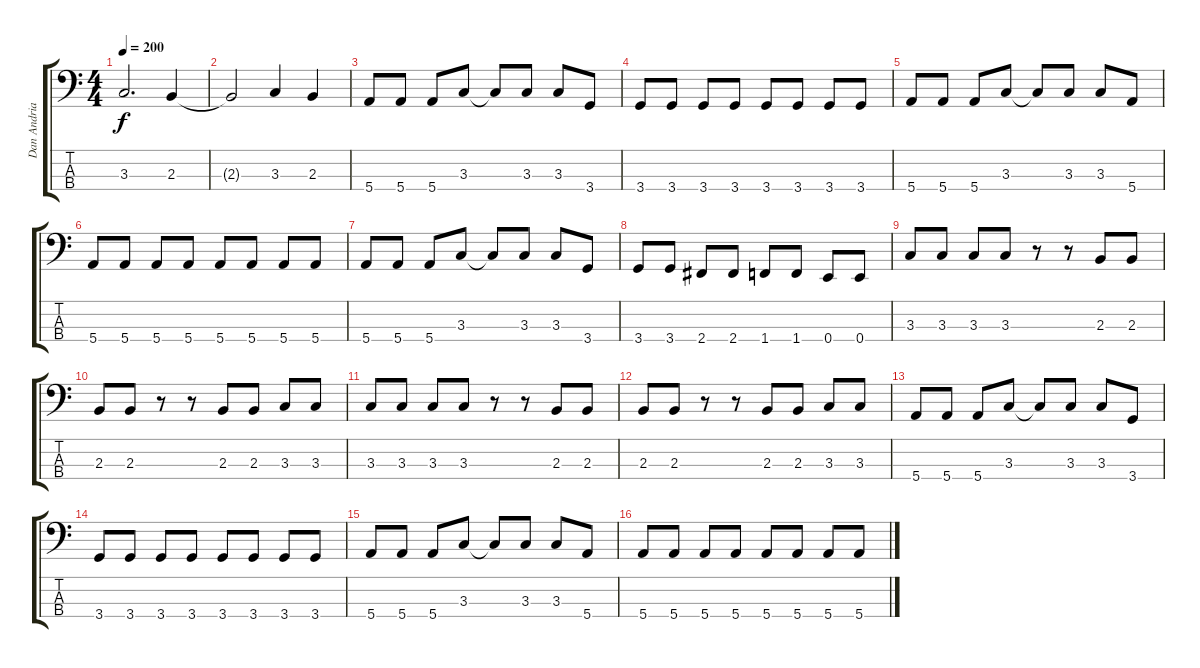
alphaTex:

\track ("Dan Andriano" "Dan Andria") {instrument electricbasspick}
\staff {score tabs}
\tuning (G2 D2 A1 E1) {hide}
\ts (4 4)
\tempo 200
\clef f4
\ks c
3.3.2{d dy f} 2.3.4 |
2.3{t}.2 3.3.4 2.3.4 |
5.4.8 5.4.8 5.4.8 3.3.8 3.3{t}.8 3.3.8 3.3.8 3.4.8 |
3.4.8 3.4.8 3.4.8 3.4.8 3.4.8 3.4.8 3.4.8 3.4.8 |
5.4.8 5.4.8 5.4.8 3.3.8 3.3{t}.8 3.3.8 3.3.8 5.4.8 |
5.4.8 5.4.8 5.4.8 5.4.8 5.4.8 5.4.8 5.4.8 5.4.8 |
5.4.8 5.4.8 5.4.8 3.3.8 3.3{t}.8 3.3.8 3.3.8 3.4.8 |
3.4.8 3.4.8 2.4.8 2.4.8 1.4.8 1.4.8 0.4.8 0.4.8 |
3.3.8 3.3.8 3.3.8 3.3.8 r.8 r.8 2.3.8 2.3.8 |
2.3.8 2.3.8 r.8 r.8 2.3.8 2.3.8 3.3.8 3.3.8 |
3.3.8 3.3.8 3.3.8 3.3.8 r.8 r.8 2.3.8 2.3.8 |
2.3.8 2.3.8 r.8 r.8 2.3.8 2.3.8 3.3.8 3.3.8 |
5.4.8 5.4.8 5.4.8 3.3.8 3.3{t}.8 3.3.8 3.3.8 3.4.8 |
3.4.8 3.4.8 3.4.8 3.4.8 3.4.8 3.4.8 3.4.8 3.4.8 |
5.4.8 5.4.8 5.4.8 3.3.8 3.3{t}.8 3.3.8 3.3.8 5.4.8 |
5.4.8 5.4.8 5.4.8 5.4.8 5.4.8 5.4.8 5.4.8 5.4.8
